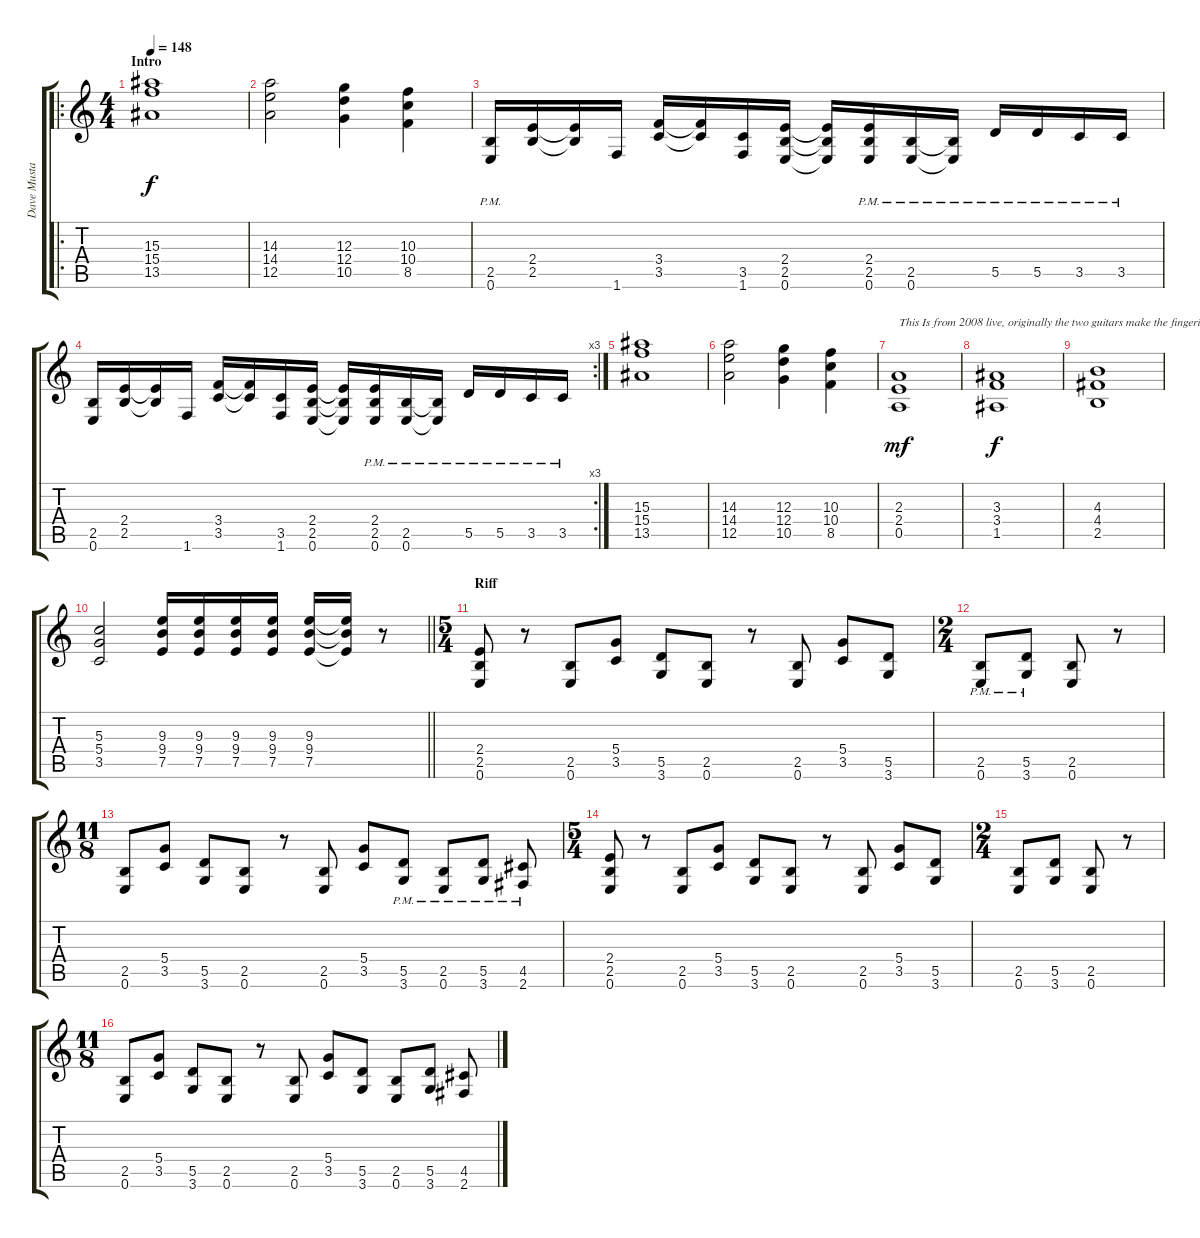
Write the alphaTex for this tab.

\track ("Dave Mustaine" "Dave Musta") {instrument distortionguitar}
\staff {score tabs}
\tuning (E4 B3 G3 D3 A2 E2) {hide}
\ro
\ts (4 4)
\section ("" "Intro")
\tempo 148
\clef g2
\ks c
(15.3 15.4 13.5).1{dy f instrument distortionguitar} |
(14.3 14.4 12.5).2 (12.3 12.4 10.5).4 (10.3 10.4 8.5).4 |
(2.5{pm} 0.6{pm}).16 (2.4 2.5).16 (2.4{t} 2.5{t}).16 1.6.16 (3.4 3.5).16 (3.4{t} 3.5{t}).16 (3.5 1.6).16 (2.4 2.5 0.6).16 (2.4{t} 2.5{t} 0.6{t}).16 (2.4{pm} 2.5{pm} 0.6{pm}).16 (2.5{pm} 0.6).16 (2.5{pm t} 0.6{t}).16 5.5{pm}.16 5.5{pm}.16 3.5{pm}.16 3.5{pm}.16 |
\rc 3
(2.5 0.6).16 (2.4 2.5).16 (2.4{t} 2.5{t}).16 1.6.16 (3.4 3.5).16 (3.4{t} 3.5{t}).16 (3.5 1.6).16 (2.4 2.5 0.6).16 (2.4{t} 2.5{t} 0.6{t}).16 (2.4{pm} 2.5{pm} 0.6{pm}).16 (2.5{pm} 0.6{pm}).16 (2.5{pm t} 0.6{pm t}).16 5.5{pm}.16 5.5{pm}.16 3.5{pm}.16 3.5{pm}.16 |
(15.3 15.4 13.5).1 |
(14.3 14.4 12.5).2 (12.3 12.4 10.5).4 (10.3 10.4 8.5).4 |
(2.3 2.4 0.5).1{txt "This Is from 2008 live, originally the two guitars make the fingering" dy mf} |
(3.3 3.4 1.5).1{dy f} |
(4.3 4.4 2.5).1 |
\barLineRight lightlight
(5.3 5.4 3.5).2 (9.3 9.4 7.5).16 (9.3 9.4 7.5).16 (9.3 9.4 7.5).16 (9.3 9.4 7.5).16 (9.3 9.4 7.5).16 (9.3{t} 9.4{t} 7.5{t}).16 r.8 |
\ts (5 4)
\section ("" "Riff")
(2.4 2.5 0.6).8 r.8 (2.5 0.6).8 (5.4 3.5).8 (5.5 3.6).8 (2.5 0.6).8 r.8 (2.5 0.6).8 (5.4 3.5).8 (5.5 3.6).8 |
\ts (2 4)
(2.5{pm} 0.6{pm}).8 (5.5{pm} 3.6{pm}).8 (2.5 0.6).8 r.8 |
\ts (11 8)
(2.5 0.6).8 (5.4 3.5).8 (5.5 3.6).8 (2.5 0.6).8 r.8 (2.5 0.6).8 (5.4 3.5).8 (5.5{pm} 3.6{pm}).8 (2.5{pm} 0.6{pm}).8 (5.5{pm} 3.6{pm}).8 (4.5{pm} 2.6{pm}).8 |
\ts (5 4)
(2.4 2.5 0.6).8 r.8 (2.5 0.6).8 (5.4 3.5).8 (5.5 3.6).8 (2.5 0.6).8 r.8 (2.5 0.6).8 (5.4 3.5).8 (5.5 3.6).8 |
\ts (2 4)
(2.5 0.6).8 (5.5 3.6).8 (2.5 0.6).8 r.8 |
\ts (11 8)
(2.5 0.6).8 (5.4 3.5).8 (5.5 3.6).8 (2.5 0.6).8 r.8 (2.5 0.6).8 (5.4 3.5).8 (5.5 3.6).8 (2.5 0.6).8 (5.5 3.6).8 (4.5 2.6).8
